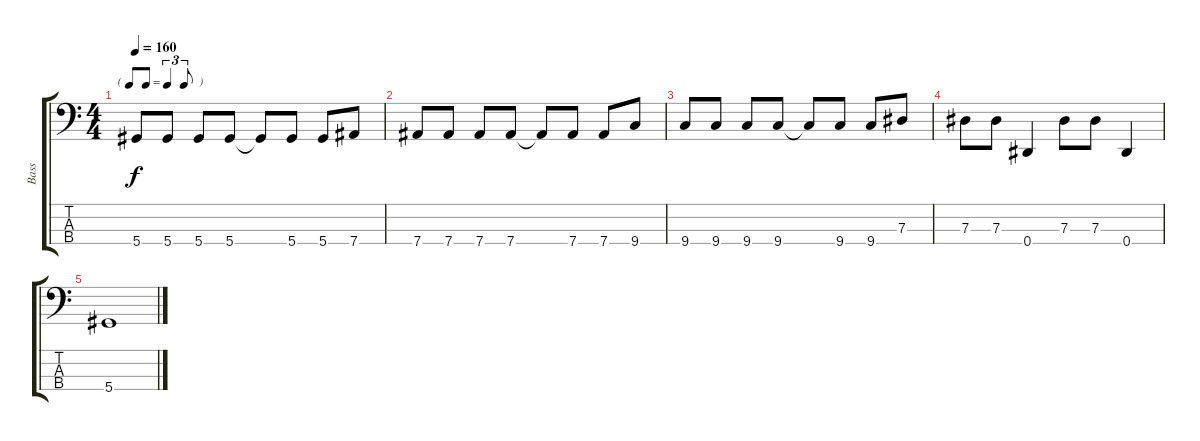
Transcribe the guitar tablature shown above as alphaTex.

\track ("Bass" "Bass") {instrument fretlessbass}
\staff {score tabs}
\tuning (Gb2 Db2 Ab1 Eb1) {hide}
\ts (4 4)
\tf triplet8th
\tempo 160
\clef f4
\ks c
5.4.8{dy f} 5.4.8 5.4.8 5.4.8 5.4{t}.8 5.4.8 5.4.8 7.4.8 |
7.4.8 7.4.8 7.4.8 7.4.8 7.4{t}.8 7.4.8 7.4.8 9.4.8 |
9.4.8 9.4.8 9.4.8 9.4.8 9.4{t}.8 9.4.8 9.4.8 7.3.8 |
7.3.8 7.3.8 0.4.4 7.3.8 7.3.8 0.4.4 |
5.4.1
